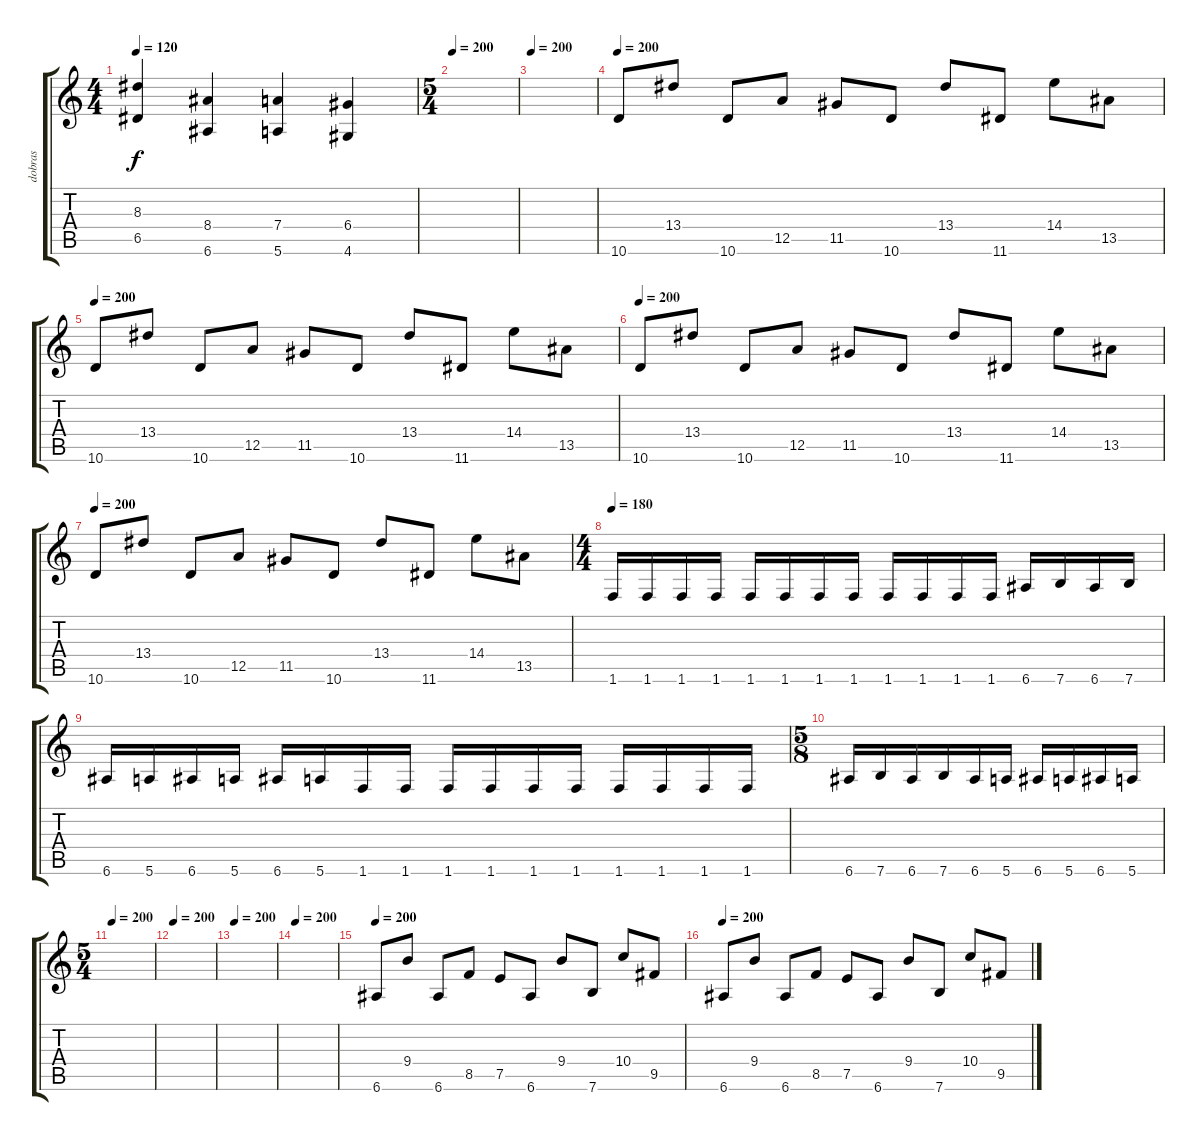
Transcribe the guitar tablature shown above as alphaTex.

\track ("dobras" "dobras") {instrument acousticguitarsteel}
\staff {score tabs}
\tuning (E4 B3 G3 D3 A2 E2) {hide}
\ts (4 4)
\tempo 120
\clef g2
\ks c
(8.3 6.5).4{dy f} (8.4 6.6).4 (7.4 5.6).4 (6.4 4.6).4 |
\ts (5 4)
\tempo 200
|
\tempo 200
|
\tempo 200
10.6.8 13.4.8 10.6.8 12.5.8 11.5.8 10.6.8 13.4.8 11.6.8 14.4.8 13.5.8 |
\tempo 200
10.6.8 13.4.8 10.6.8 12.5.8 11.5.8 10.6.8 13.4.8 11.6.8 14.4.8 13.5.8 |
\tempo 200
10.6.8 13.4.8 10.6.8 12.5.8 11.5.8 10.6.8 13.4.8 11.6.8 14.4.8 13.5.8 |
\tempo 200
10.6.8 13.4.8 10.6.8 12.5.8 11.5.8 10.6.8 13.4.8 11.6.8 14.4.8 13.5.8 |
\ts (4 4)
\tempo 180
1.6.16 1.6.16 1.6.16 1.6.16 1.6.16 1.6.16 1.6.16 1.6.16 1.6.16 1.6.16 1.6.16 1.6.16 6.6.16 7.6.16 6.6.16 7.6.16 |
6.6.16 5.6.16 6.6.16 5.6.16 6.6.16 5.6.16 1.6.16 1.6.16 1.6.16 1.6.16 1.6.16 1.6.16 1.6.16 1.6.16 1.6.16 1.6.16 |
\ts (5 8)
6.6.16 7.6.16 6.6.16 7.6.16 6.6.16 5.6.16 6.6.16 5.6.16 6.6.16 5.6.16 |
\ts (5 4)
\tempo 200
|
\tempo 200
|
\tempo 200
|
\tempo 200
|
\tempo 200
6.6.8 9.4.8 6.6.8 8.5.8 7.5.8 6.6.8 9.4.8 7.6.8 10.4.8 9.5.8 |
\tempo 200
6.6.8 9.4.8 6.6.8 8.5.8 7.5.8 6.6.8 9.4.8 7.6.8 10.4.8 9.5.8
